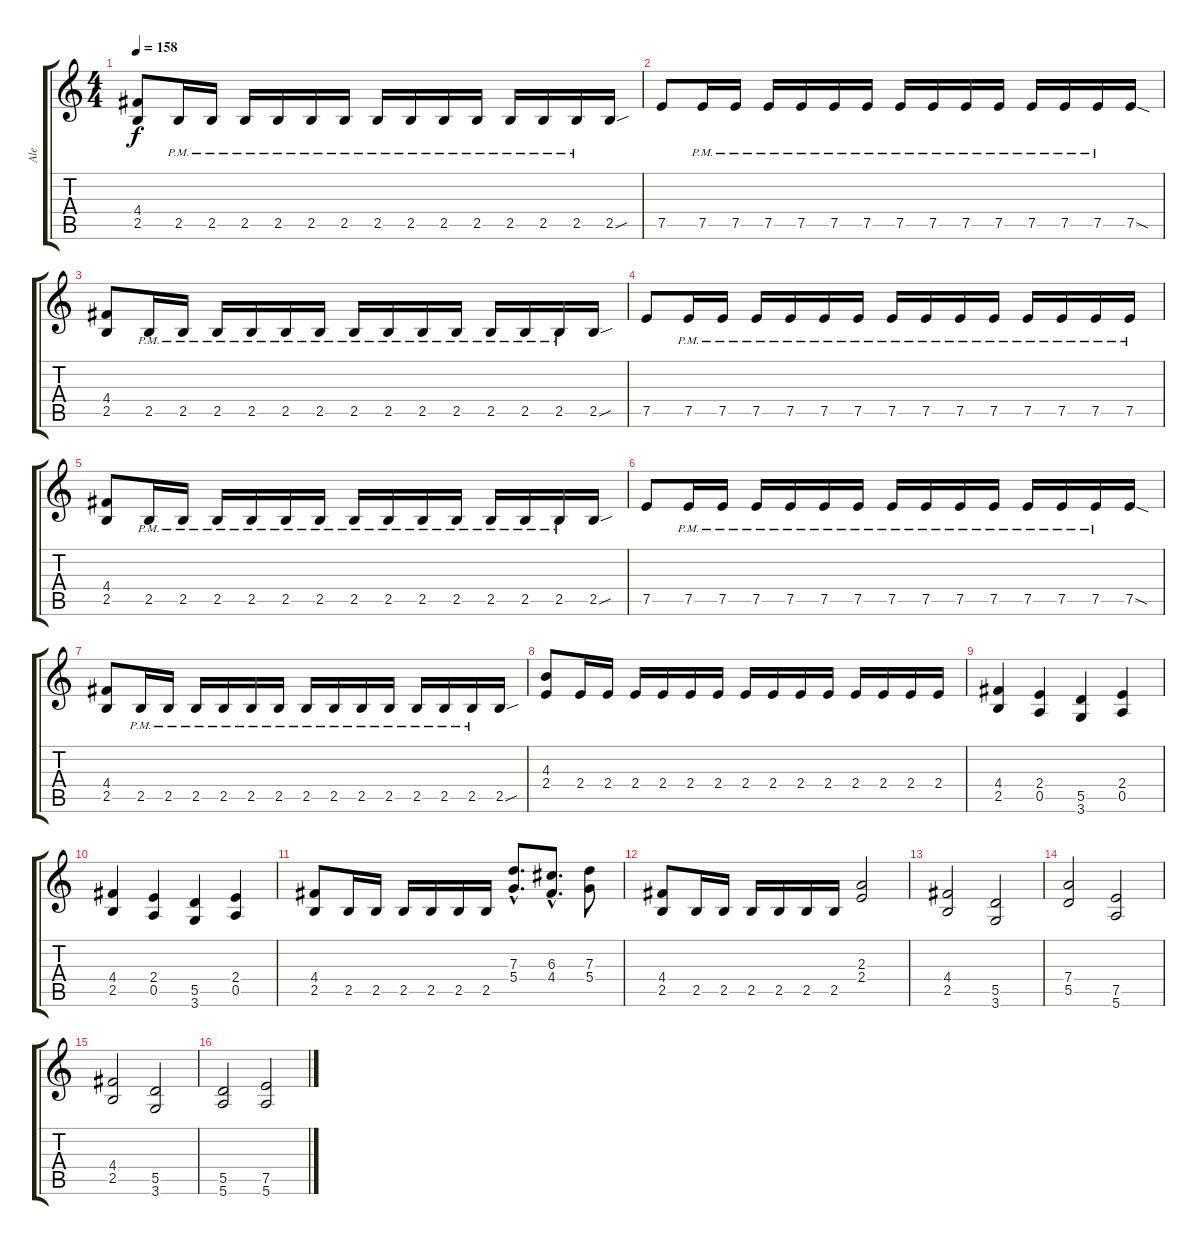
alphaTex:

\track ("Ale" "Ale") {instrument distortionguitar}
\staff {score tabs}
\tuning (E4 B3 G3 D3 A2 E2) {hide}
\ts (4 4)
\tempo 158
\clef g2
\ks c
(4.4 2.5).8{dy f} 2.5{pm}.16 2.5{pm}.16 2.5{pm}.16 2.5{pm}.16 2.5{pm}.16 2.5{pm}.16 2.5{pm}.16 2.5{pm}.16 2.5{pm}.16 2.5{pm}.16 2.5{pm}.16 2.5{pm}.16 2.5{pm}.16 2.5{sou}.16 |
7.5.8 7.5{pm}.16 7.5{pm}.16 7.5{pm}.16 7.5{pm}.16 7.5{pm}.16 7.5{pm}.16 7.5{pm}.16 7.5{pm}.16 7.5{pm}.16 7.5{pm}.16 7.5{pm}.16 7.5{pm}.16 7.5{pm}.16 7.5{sod}.16 |
(4.4 2.5).8 2.5{pm}.16 2.5{pm}.16 2.5{pm}.16 2.5{pm}.16 2.5{pm}.16 2.5{pm}.16 2.5{pm}.16 2.5{pm}.16 2.5{pm}.16 2.5{pm}.16 2.5{pm}.16 2.5{pm}.16 2.5{pm}.16 2.5{sou}.16 |
7.5.8 7.5{pm}.16 7.5{pm}.16 7.5{pm}.16 7.5{pm}.16 7.5{pm}.16 7.5{pm}.16 7.5{pm}.16 7.5{pm}.16 7.5{pm}.16 7.5{pm}.16 7.5{pm}.16 7.5{pm}.16 7.5{pm}.16 7.5{pm}.16 |
(4.4 2.5).8 2.5{pm}.16 2.5{pm}.16 2.5{pm}.16 2.5{pm}.16 2.5{pm}.16 2.5{pm}.16 2.5{pm}.16 2.5{pm}.16 2.5{pm}.16 2.5{pm}.16 2.5{pm}.16 2.5{pm}.16 2.5{pm}.16 2.5{sou}.16 |
7.5.8 7.5{pm}.16 7.5{pm}.16 7.5{pm}.16 7.5{pm}.16 7.5{pm}.16 7.5{pm}.16 7.5{pm}.16 7.5{pm}.16 7.5{pm}.16 7.5{pm}.16 7.5{pm}.16 7.5{pm}.16 7.5{pm}.16 7.5{sod}.16 |
(4.4 2.5).8 2.5{pm}.16 2.5{pm}.16 2.5{pm}.16 2.5{pm}.16 2.5{pm}.16 2.5{pm}.16 2.5{pm}.16 2.5{pm}.16 2.5{pm}.16 2.5{pm}.16 2.5{pm}.16 2.5{pm}.16 2.5{pm}.16 2.5{sou}.16 |
(4.3 2.4).8 2.4.16 2.4.16 2.4.16 2.4.16 2.4.16 2.4.16 2.4.16 2.4.16 2.4.16 2.4.16 2.4.16 2.4.16 2.4.16 2.4.16 |
(4.4 2.5).4 (2.4 0.5).4 (5.5 3.6).4 (2.4 0.5).4 |
(4.4 2.5).4 (2.4 0.5).4 (5.5 3.6).4 (2.4 0.5).4 |
(4.4 2.5).8 2.5.16 2.5.16 2.5.16 2.5.16 2.5.16 2.5.16 (7.3{hac} 5.4{hac}).8{d} (6.3{hac} 4.4{hac}).8{d} (7.3 5.4).8 |
(4.4 2.5).8 2.5.16 2.5.16 2.5.16 2.5.16 2.5.16 2.5.16 (2.3 2.4).2 |
(4.4 2.5).2 (5.5 3.6).2 |
(7.4 5.5).2 (7.5 5.6).2 |
(4.4 2.5).2 (5.5 3.6).2 |
(5.5 5.6).2 (7.5 5.6).2
